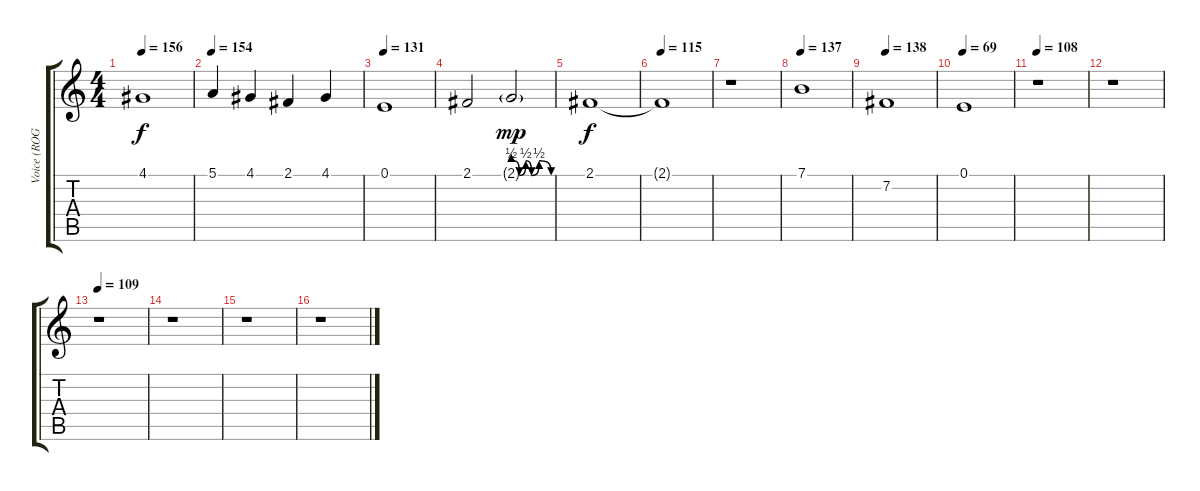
\track ("Voice (ROGER TAYLOR)" "Voice (ROG") {instrument voiceoohs}
\staff {score tabs}
\tuning (E4 B3 G3 D3 A2 E2) {hide}
\ts (4 4)
\tempo 156
\clef g2
\ks c
4.1.1{dy f} |
\tempo 154
5.1.4 4.1.4 2.1.4 4.1.4 |
\tempo 131
0.1.1 |
2.1.2 2.1{be (custom 0 2 10 0 20 2 29 0 41 2 60 0) g}.2{dy mp} |
2.1.1{dy f} |
\tempo 115
2.1{t}.1 |
r.1 |
\tempo 137
7.1.1 |
\tempo 138
7.2.1 |
\tempo 69
0.1.1 |
\tempo 108
r.1 |
r.1 |
\tempo 109
r.1 |
r.1 |
r.1 |
r.1
